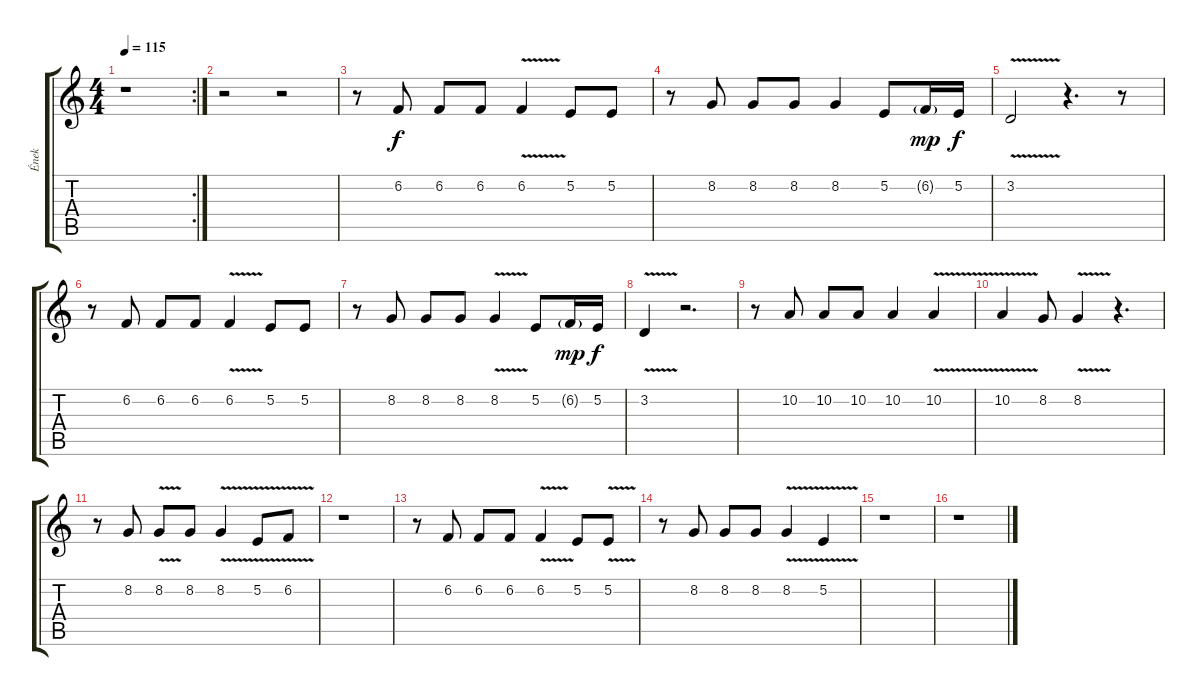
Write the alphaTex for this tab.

\track ("Ének" "Ének") {instrument tuba}
\staff {score tabs}
\tuning (E4 B3 G3 D3 A2 E2) {hide}
\rc 2
\ts (4 4)
\tempo 115
\clef g2
\ks c
r.1{dy f} |
r.2 r.2 |
r.8 6.2.8 6.2.8 6.2.8 6.2{v}.4 5.2.8 5.2.8 |
r.8 8.2.8 8.2.8 8.2.8 8.2.4 5.2.8 6.2{g}.16{dy mp} 5.2.16{dy f} |
3.2{v}.2 r.4{d} r.8 |
r.8 6.2.8 6.2.8 6.2.8 6.2{v}.4 5.2.8 5.2.8 |
r.8 8.2.8 8.2.8 8.2.8 8.2{v}.4 5.2.8 6.2{g}.16{dy mp} 5.2.16{dy f} |
3.2{v}.4 r.2{d} |
r.8 10.2.8 10.2.8 10.2.8 10.2.4 10.2{v}.4 |
10.2{v}.4 8.2.8 8.2{v}.4 r.4{d} |
r.8 8.2.8 8.2{v}.8 8.2.8 8.2{v}.4 5.2{v}.8 6.2{v}.8 |
r.1 |
r.8 6.2.8 6.2.8 6.2.8 6.2{v}.4 5.2.8 5.2{v}.8 |
r.8 8.2.8 8.2.8 8.2.8 8.2{v}.4 5.2{v}.4 |
r.1 |
r.1
